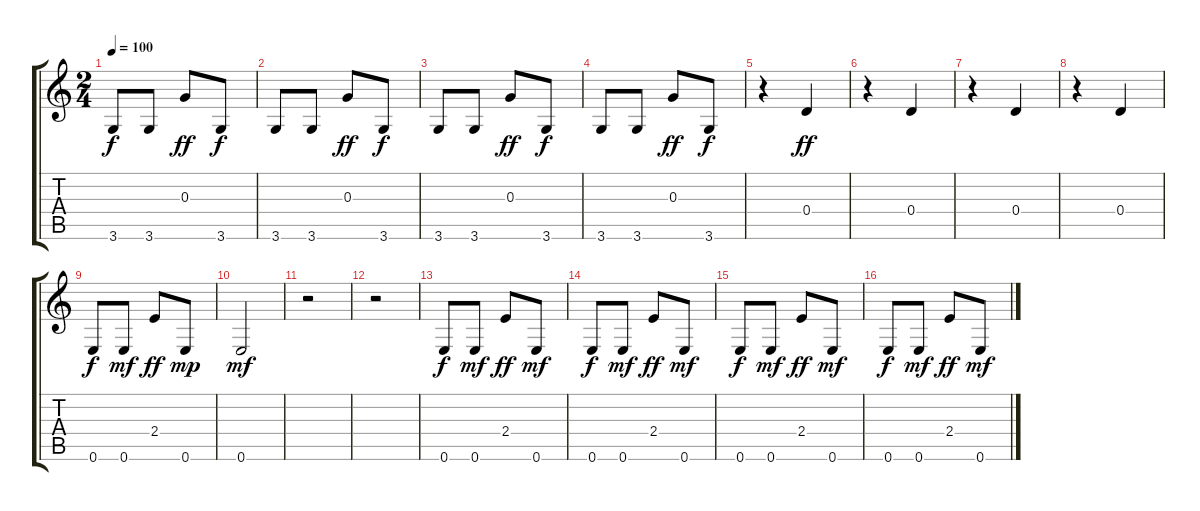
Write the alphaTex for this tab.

\track "" {instrument electricbasspick}
\staff {score tabs}
\tuning (E4 B3 G3 D3 A2 E2) {hide}
\ts (2 4)
\tempo 100
\clef g2
\ks c
3.6.8{dy f} 3.6.8 0.3.8{dy ff} 3.6.8{dy f} |
3.6.8 3.6.8 0.3.8{dy ff} 3.6.8{dy f} |
3.6.8 3.6.8 0.3.8{dy ff} 3.6.8{dy f} |
3.6.8 3.6.8 0.3.8{dy ff} 3.6.8{dy f} |
r.4 0.4.4{dy ff} |
r.4 0.4.4 |
r.4 0.4.4 |
r.4 0.4.4 |
0.6.8{dy f} 0.6.8{dy mf} 2.4.8{dy ff} 0.6.8{dy mp} |
0.6.2{dy mf} |
r.2 |
r.2 |
0.6.8{dy f} 0.6.8{dy mf} 2.4.8{dy ff} 0.6.8{dy mf} |
0.6.8{dy f} 0.6.8{dy mf} 2.4.8{dy ff} 0.6.8{dy mf} |
0.6.8{dy f} 0.6.8{dy mf} 2.4.8{dy ff} 0.6.8{dy mf} |
0.6.8{dy f} 0.6.8{dy mf} 2.4.8{dy ff} 0.6.8{dy mf}
